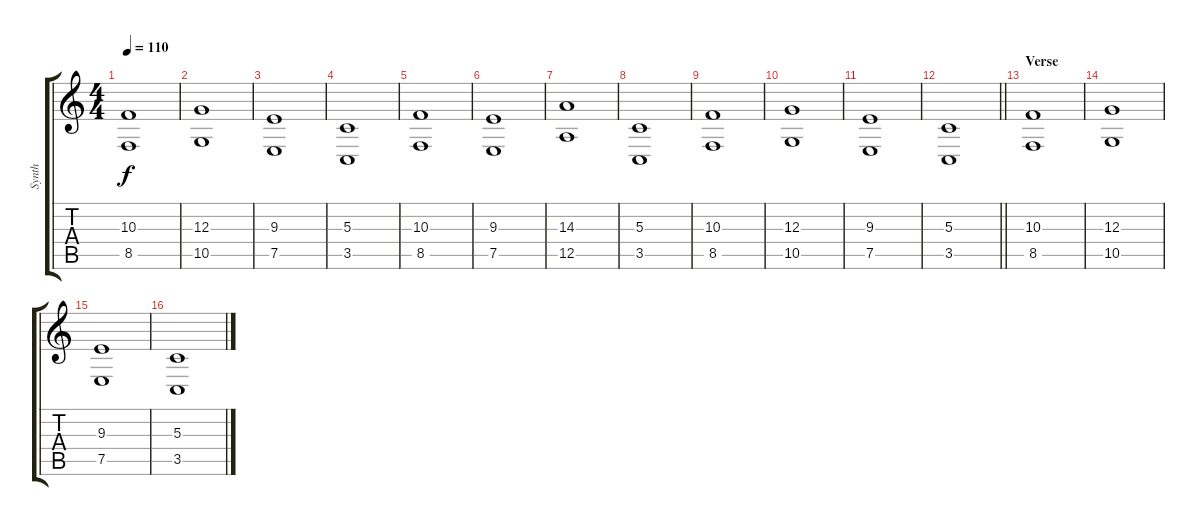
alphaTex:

\track ("Synth" "Synth") {instrument stringensemble1}
\staff {score tabs}
\tuning (E4 B3 G3 D3 A2 E2) {hide}
\ts (4 4)
\tempo 110
\clef g2
\ks c
(10.3 8.5).1{dy f} |
(12.3 10.5).1 |
(9.3 7.5).1 |
(5.3 3.5).1 |
(10.3 8.5).1 |
(9.3 7.5).1 |
(14.3 12.5).1 |
(5.3 3.5).1 |
(10.3 8.5).1 |
(12.3 10.5).1 |
(9.3 7.5).1 |
\barLineRight lightlight
(5.3 3.5).1 |
\section ("" "Verse")
(10.3 8.5).1 |
(12.3 10.5).1 |
(9.3 7.5).1 |
(5.3 3.5).1
